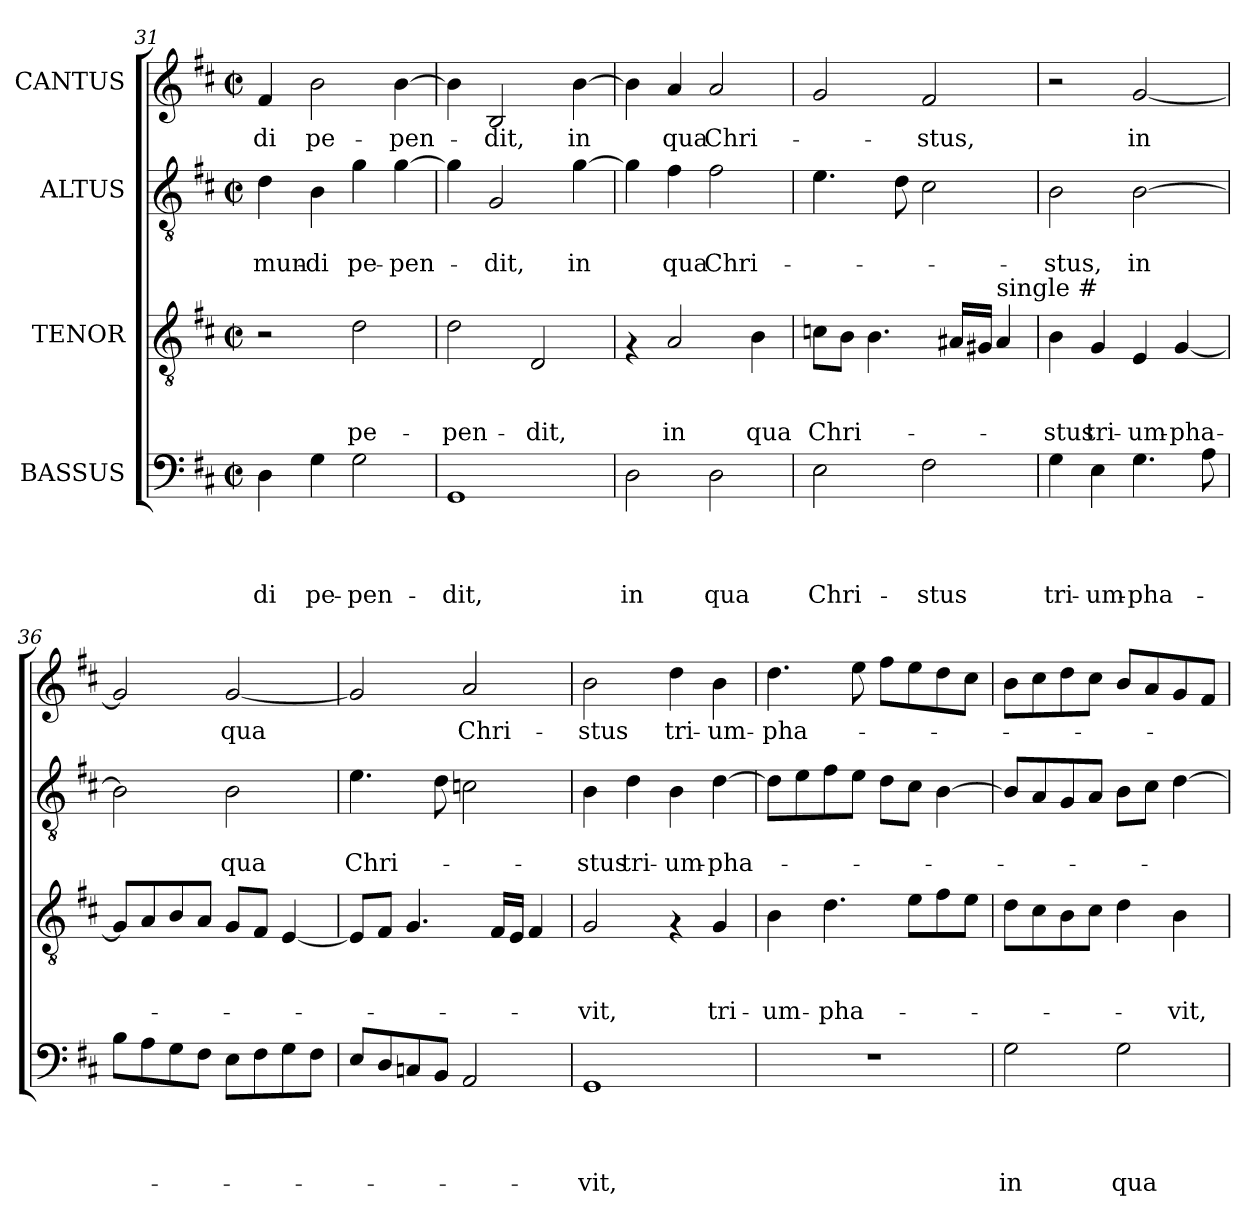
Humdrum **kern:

**kern	**text	**text	**text	**text	**kern	**text	**text	**text	**kern	**text	**text	**kern	**text
*part4	*part4	*part4	*part4	*part4	*part3	*part3	*part3	*part3	*part2	*part2	*part2	*part1	*part1
*staff4	*staff4	*staff4	*staff4	*staff4	*staff3	*staff3	*staff3	*staff3	*staff2	*staff2	*staff2	*staff1	*staff1
*I"BASSUS	*	*	*	*	*I"TENOR	*	*	*	*I"ALTUS	*	*	*I"CANTUS	*
*clefF4	*	*	*	*	*clefGv2	*	*	*	*clefGv2	*	*	*clefG2	*
*k[f#c#]	*	*	*	*	*k[f#c#]	*	*	*	*k[f#c#]	*	*	*k[f#c#]	*
*D:	*	*	*	*	*D:	*	*	*	*D:	*	*	*D:	*
*M2/2	*	*	*	*	*M2/2	*	*	*	*M2/2	*	*	*M2/2	*
*met(c|)	*	*	*	*	*met(c|)	*	*	*	*met(c|)	*	*	*met(c|)	*
=31	=31	=31	=31	=31	=31	=31	=31	=31	=31	=31	=31	=31	=31
!	!	!	!	!LO:LY:b	!	!	!	!	!	!	!LO:LY:b	!	!LO:LY:b
4D\	.	.	.	-di	2r	.	.	.	4d\	.	mun-	4f#/	-di
!	!	!	!	!LO:LY:b	!	!	!	!	!	!	!LO:LY:b	!	!LO:LY:b
4G\	.	.	.	pe-	.	.	.	.	4B\	.	-di	2b\	pe-
!	!	!	!	!LO:LY:b	!	!	!	!LO:LY:b	!	!	!LO:LY:b	!	!
2G\	.	.	.	-pen-	2d\	.	.	pe-	4g\	.	pe-	.	.
!	!	!	!	!	!	!	!	!	!	!	!LO:LY:b	!	!LO:LY:b
.	.	.	.	.	.	.	.	.	[>4g\	.	-pen-	[>4b\	-pen-
=32	=32	=32	=32	=32	=32	=32	=32	=32	=32	=32	=32	=32	=32
!	!	!	!	!LO:LY:b	!	!	!	!LO:LY:b	!	!	!	!	!
1GG	.	.	.	-dit,	2d\	.	.	-pen-	4g\]	.	.	4b\]	.
!	!	!	!	!	!	!	!	!	!	!	!LO:LY:b	!	!LO:LY:b
.	.	.	.	.	.	.	.	.	2G/	.	-dit,	2B/	-dit,
!	!	!	!	!	!	!	!	!LO:LY:b	!	!	!	!	!
.	.	.	.	.	2D/	.	.	-dit,	.	.	.	.	.
!	!	!	!	!	!	!	!	!	!	!	!LO:LY:b	!	!LO:LY:b
.	.	.	.	.	.	.	.	.	[>4g\	.	in	[>4b\	in
!!LO:PB:g=z
=33	=33	=33	=33	=33	=33	=33	=33	=33	=33	=33	=33	=33	=33
!	!	!	!	!LO:LY:b	!	!	!	!	!	!	!	!	!
2D\	.	.	.	in	4rF	.	.	.	4g\]	.	.	4b\]	.
!	!	!	!	!	!	!	!	!LO:LY:b	!	!	!LO:LY:b	!	!LO:LY:b
.	.	.	.	.	2A/	.	.	in	4f#\	.	qua	4a/	qua
!	!	!	!	!LO:LY:b	!	!	!	!	!	!	!LO:LY:b	!	!LO:LY:b
2D\	.	.	.	qua	.	.	.	.	2f#\	.	Chri-	2a/	Chri-
!	!	!	!	!	!	!	!	!LO:LY:b	!	!	!	!	!
.	.	.	.	.	4B\	.	.	qua	.	.	.	.	.
=34	=34	=34	=34	=34	=34	=34	=34	=34	=34	=34	=34	=34	=34
!	!	!	!	!LO:LY:b	!	!	!	!LO:LY:b	!	!	!	!	!
2E\	.	.	.	Chri-	8cn\L	.	.	Chri-	4.e\	.	.	2g/	.
.	.	.	.	.	8B\J	.	.	.	.	.	.	.	.
.	.	.	.	.	4.B\	.	.	.	.	.	.	.	.
.	.	.	.	.	.	.	.	.	8d\	.	.	.	.
!	!	!	!	!LO:LY:b	!	!	!	!	!	!	!	!	!LO:LY:b
2F#\	.	.	.	-stus	.	.	.	.	2c#\	.	.	2f#/	-stus,
.	.	.	.	.	16A#X/LL	.	.	.	.	.	.	.	.
.	.	.	.	.	16G#X/JJ	.	.	.	.	.	.	.	.
!	!	!	!	!	!LO:TX:a:t=single #	!	!	!	!	!	!	!	!
.	.	.	.	.	4A#/	.	.	.	.	.	.	.	.
=35	=35	=35	=35	=35	=35	=35	=35	=35	=35	=35	=35	=35	=35
!	!	!	!	!LO:LY:b	!	!	!	!LO:LY:b	!	!	!LO:LY:b	!	!
4G\	.	.	.	tri-	4B\	.	.	-stus	2B\	.	-stus,	2r	.
!	!	!	!	!LO:LY:b	!	!	!	!LO:LY:b	!	!	!	!	!
4E\	.	.	.	-um-	4G/	.	.	tri-	.	.	.	.	.
!	!	!	!	!LO:LY:b	!	!	!	!LO:LY:b	!	!	!LO:LY:b	!	!LO:LY:b
4.G\	.	.	.	-pha-	4E/	.	.	-um-	[>2B\	.	in	[<2g/	in
!	!	!	!	!	!	!	!	!LO:LY:b	!	!	!	!	!
.	.	.	.	.	[<4G/	.	.	-pha-	.	.	.	.	.
8A\	.	.	.	.	.	.	.	.	.	.	.	.	.
=36	=36	=36	=36	=36	=36	=36	=36	=36	=36	=36	=36	=36	=36
8B\L	.	.	.	.	8G/L]	.	.	.	2B\]	.	.	2g/]	.
8A\	.	.	.	.	8A/	.	.	.	.	.	.	.	.
8G\	.	.	.	.	8B/	.	.	.	.	.	.	.	.
8F#\J	.	.	.	.	8A/J	.	.	.	.	.	.	.	.
!	!	!	!	!	!	!	!	!	!	!	!LO:LY:b	!	!LO:LY:b
8E\L	.	.	.	.	8G/L	.	.	.	2B\	.	qua	[<2g/	qua
8F#\	.	.	.	.	8F#/J	.	.	.	.	.	.	.	.
8G\	.	.	.	.	[<4E/	.	.	.	.	.	.	.	.
8F#\J	.	.	.	.	.	.	.	.	.	.	.	.	.
=37	=37	=37	=37	=37	=37	=37	=37	=37	=37	=37	=37	=37	=37
!	!	!	!	!	!	!	!	!	!	!	!LO:LY:b	!	!
8E/L	.	.	.	.	8E/L]	.	.	.	4.e\	.	Chri-	2g/]	.
8D/	.	.	.	.	8F#/J	.	.	.	.	.	.	.	.
8Cn/	.	.	.	.	4.G/	.	.	.	.	.	.	.	.
8BB/J	.	.	.	.	.	.	.	.	8d\	.	.	.	.
!	!	!	!	!	!	!	!	!	!	!	!	!	!LO:LY:b
2AA/	.	.	.	.	.	.	.	.	2cn\	.	.	2a/	Chri-
.	.	.	.	.	16F#/LL	.	.	.	.	.	.	.	.
.	.	.	.	.	16E/JJ	.	.	.	.	.	.	.	.
.	.	.	.	.	4F#/	.	.	.	.	.	.	.	.
=38	=38	=38	=38	=38	=38	=38	=38	=38	=38	=38	=38	=38	=38
!	!	!	!	!LO:LY:b	!	!	!	!LO:LY:b	!	!	!LO:LY:b	!	!LO:LY:b
1GG	.	.	.	-vit,	2G/	.	.	-vit,	4B\	.	-stus	2b\	-stus
!	!	!	!	!	!	!	!	!	!	!	!LO:LY:b	!	!
.	.	.	.	.	.	.	.	.	4d\	.	tri-	.	.
!	!	!	!	!	!	!	!	!	!	!	!LO:LY:b	!	!LO:LY:b
.	.	.	.	.	4rF	.	.	.	4B\	.	-um-	4dd\	tri-
!	!	!	!	!	!	!	!	!LO:LY:b	!	!	!LO:LY:b	!	!LO:LY:b
.	.	.	.	.	4G/	.	.	tri-	[<4d\	.	-pha-	4b\	-um-
!!LO:LB:g=z
=39	=39	=39	=39	=39	=39	=39	=39	=39	=39	=39	=39	=39	=39
!	!	!	!	!	!	!	!	!LO:LY:b	!	!	!	!	!LO:LY:b
1r	.	.	.	.	4B\	.	.	-um-	8d\L]	.	.	4.dd\	-pha-
.	.	.	.	.	.	.	.	.	8e\	.	.	.	.
!	!	!	!	!	!	!	!	!LO:LY:b	!	!	!	!	!
.	.	.	.	.	4.d\	.	.	-pha-	8f#\	.	.	.	.
.	.	.	.	.	.	.	.	.	8e\J	.	.	8ee\	.
.	.	.	.	.	.	.	.	.	8d\L	.	.	8ff#\L	.
.	.	.	.	.	8e\L	.	.	.	8c#\J	.	.	8ee\	.
.	.	.	.	.	8f#\	.	.	.	[>4B\	.	.	8dd\	.
.	.	.	.	.	8e\J	.	.	.	.	.	.	8cc#\J	.
=40	=40	=40	=40	=40	=40	=40	=40	=40	=40	=40	=40	=40	=40
!	!	!	!	!LO:LY:b	!	!	!	!	!	!	!	!	!
2G\	.	.	.	in	8d\L	.	.	.	8B/L]	.	.	8b\L	.
.	.	.	.	.	8c#\	.	.	.	8A/	.	.	8cc#\	.
.	.	.	.	.	8B\	.	.	.	8G/	.	.	8dd\	.
.	.	.	.	.	8c#\J	.	.	.	8A/J	.	.	8cc#\J	.
!	!	!	!	!LO:LY:b	!	!	!	!	!	!	!	!	!
2G\	.	.	.	qua	4d\	.	.	.	8B\L	.	.	8b/L	.
.	.	.	.	.	.	.	.	.	8c#\J	.	.	8a/	.
!	!	!	!	!	!	!	!	!LO:LY:b	!	!	!	!	!
.	.	.	.	.	4B\	.	.	-vit,	[>4d\	.	.	8g/	.
.	.	.	.	.	.	.	.	.	.	.	.	8f#/J	.
=	=	=	=	=	=	=	=	=	=	=	=	=	=
*-	*-	*-	*-	*-	*-	*-	*-	*-	*-	*-	*-	*-	*-
